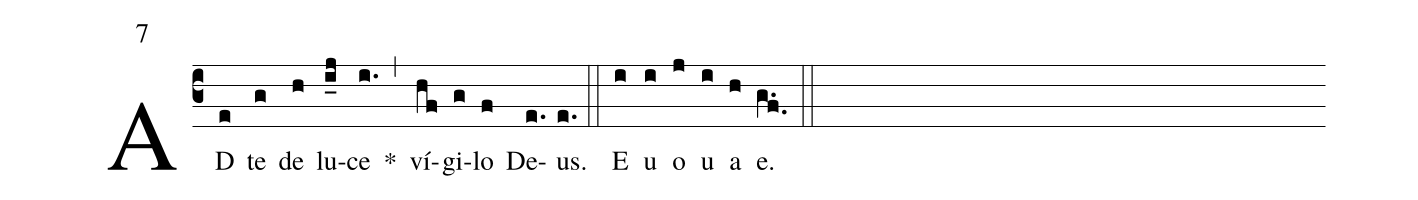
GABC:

mode:7;
%%
(c3)AD(e) te(g) de(h) lu(i_j)ce(i.) *(,) ví(hf)gi(g)lo(f) De(e.)us.(e.) (::) <eu>E(i) u(i) o(j) u(i) a(h) e.</eu>(g.f.) (::)
